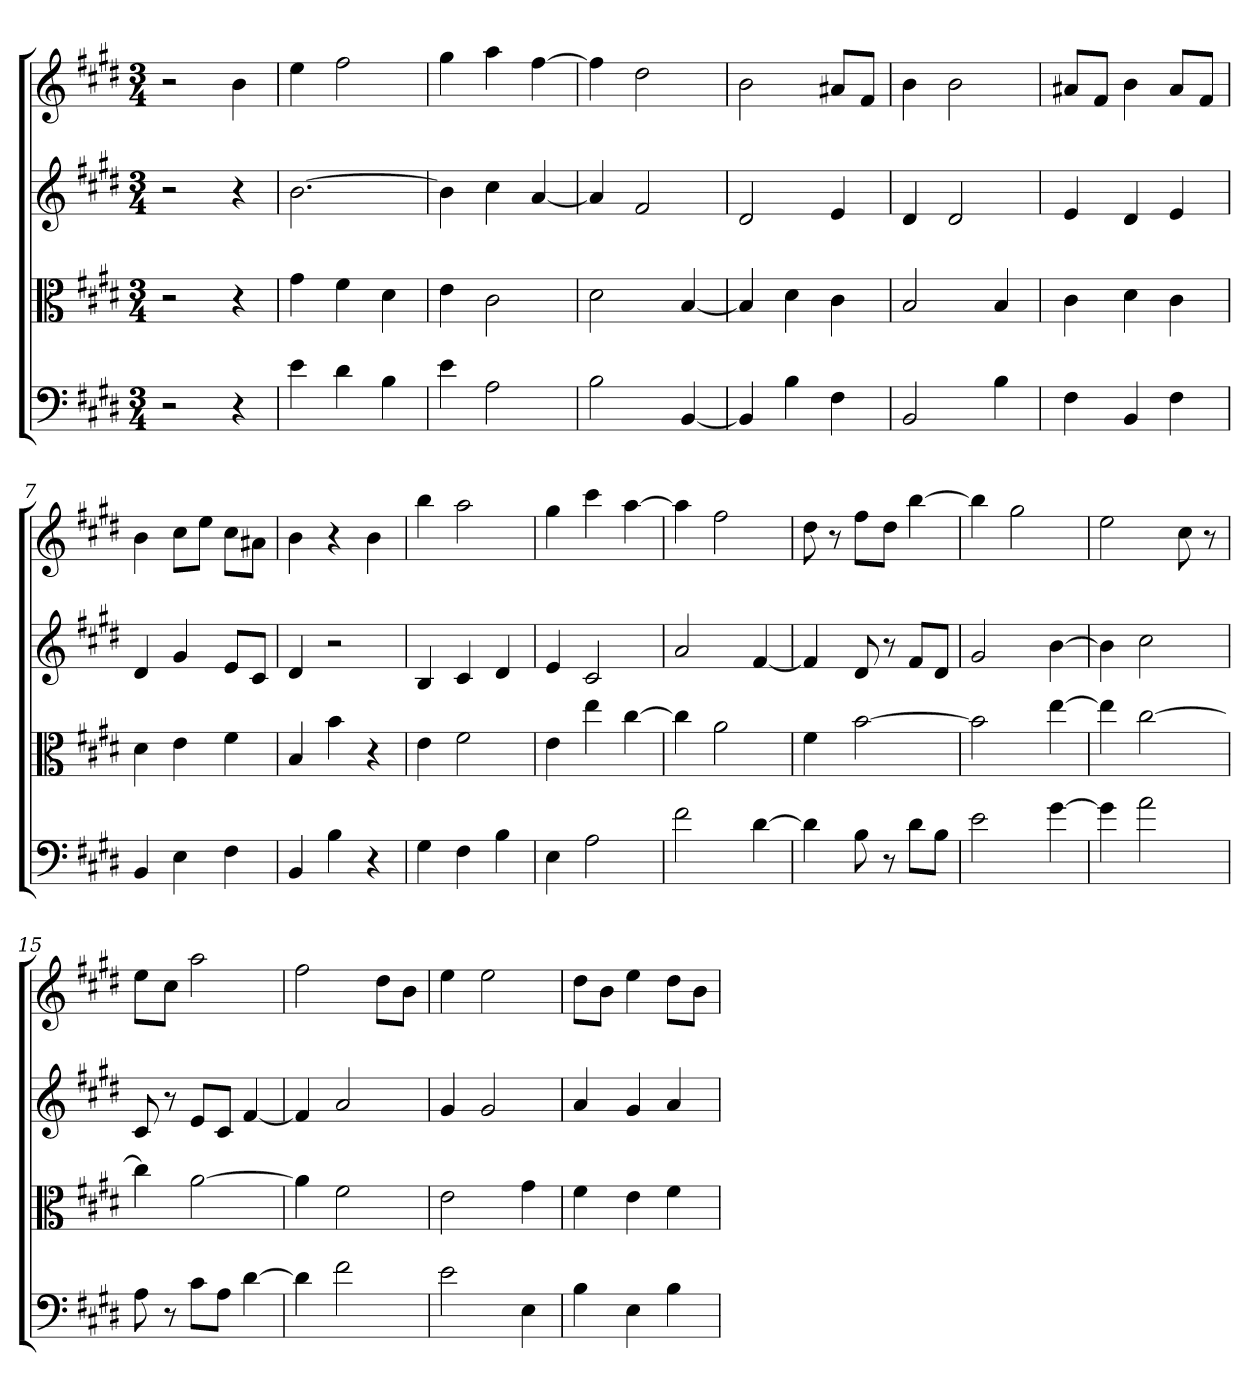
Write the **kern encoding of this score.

**kern	**kern	**kern	**kern
*part4	*part3	*part2	*part1
*staff4	*staff3	*staff2	*staff1
*clefF4	*clefC3	*clefG2	*clefG2
*k[f#c#g#d#]	*k[f#c#g#d#]	*k[f#c#g#d#]	*k[f#c#g#d#]
*E:	*E:	*E:	*E:
*M3/4	*M3/4	*M3/4	*M3/4
=	=	=	=
2r	2r	2r	2r
4r	4r	4r	4b
=1	=1	=1	=1
4e	4g#	[2.b	4ee
4d#	4f#	.	2ff#
4B	4d#	.	.
=2	=2	=2	=2
4e	4e	4b]	4gg#
2A	2c#	4cc#	4aa
.	.	[4a	[4ff#
=3	=3	=3	=3
2B	2d#	4a]	4ff#]
.	.	2f#	2dd#
[4BB	[4B	.	.
=4	=4	=4	=4
4BB]	4B]	2d#	2b
4B	4d#	.	.
4F#	4c#	4e	8a#X/L
.	.	.	8f#/J
=5	=5	=5	=5
2BB	2B	4d#	4b
.	.	2d#	2b
4B	4B	.	.
=6	=6	=6	=6
4F#	4c#	4e	8a#X/L
.	.	.	8f#/J
4BB	4d#	4d#	4b
4F#	4c#	4e	8a#/L
.	.	.	8f#/J
=7	=7	=7	=7
4BB	4d#	4d#	4b
4E	4e	4g#	8cc#\L
.	.	.	8ee\J
4F#	4f#	8e/L	8cc#\L
.	.	8c#/J	8a#X\J
=8	=8	=8	=8
4BB	4B	4d#	4b
4B	4b	2r	4r
4r	4r	.	4b
=9	=9	=9	=9
4G#	4e	4B	4bb
4F#	2f#	4c#	2aa
4B	.	4d#	.
=10	=10	=10	=10
4E	4e	4e	4gg#
2A	4ee	2c#	4ccc#
.	[4cc#	.	[4aa
=11	=11	=11	=11
2f#	4cc#]	2a	4aa]
.	2a	.	2ff#
[4d#	.	[4f#	.
=12	=12	=12	=12
4d#]	4f#	4f#]	8dd#
.	.	.	8r
8B	[2b	8d#	8ff#\L
8r	.	8r	8dd#\J
8d#\L	.	8f#/L	[4bb
8B\J	.	8d#/J	.
=13	=13	=13	=13
2e	2b]	2g#	4bb]
.	.	.	2gg#
[4g#	[4ee	[4b	.
=14	=14	=14	=14
4g#]	4ee]	4b]	2ee
2a	[2cc#	2cc#	.
.	.	.	8cc#
.	.	.	8r
=15	=15	=15	=15
8A	4cc#]	8c#	8ee\L
8r	.	8r	8cc#\J
8c#\L	[2a	8e/L	2aa
8A\J	.	8c#/J	.
[4d#	.	[4f#	.
=16	=16	=16	=16
4d#]	4a]	4f#]	2ff#
2f#	2f#	2a	.
.	.	.	8dd#\L
.	.	.	8b\J
=17	=17	=17	=17
2e	2e	4g#	4ee
.	.	2g#	2ee
4E	4g#	.	.
=18	=18	=18	=18
4B	4f#	4a	8dd#\L
.	.	.	8b\J
4E	4e	4g#	4ee
4B	4f#	4a	8dd#\L
.	.	.	8b\J
=	=	=	=
*-	*-	*-	*-
